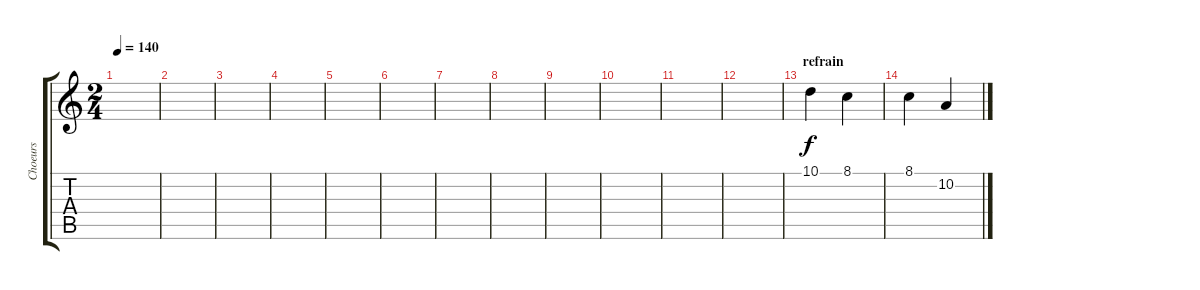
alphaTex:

\track ("Choeurs" "Choeurs") {instrument accordion}
\staff {score tabs}
\tuning (E4 B3 G3 D3 A2 E2) {hide}
\ts (2 4)
\tempo 140
\clef g2
\ks c
|
|
|
|
|
|
|
|
|
|
|
|
\section ("" "refrain")
10.1.4 8.1.4 |
8.1.4 10.2.4
